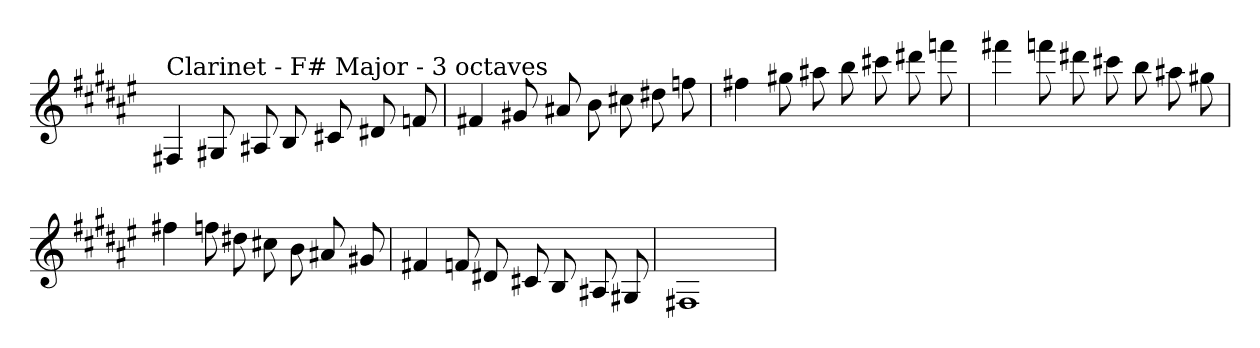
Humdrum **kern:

**kern
*part1
*staff1
*clefG2
*k[f#c#g#d#a#e#]
*F#:
=
!LO:TX:a:t=Clarinet - F# Major - 3 octaves
4F#X
8G#X
8A#X
8B
8c#X
8d#X
8f
=
4f#X
8g#X
8a#X
8b
8cc#X
8dd#X
8ff
=
4ff#X
8gg#X
8aa#X
8bb
8ccc#X
8ddd#X
8fff
=
4fff#X
8fff
8ddd#X
8ccc#X
8bb
8aa#X
8gg#X
=
4ff#X
8ff
8dd#X
8cc#X
8b
8a#X
8g#X
=
4f#X
8f
8d#X
8c#X
8B
8A#X
8G#X
=
1F#X
=
*-
